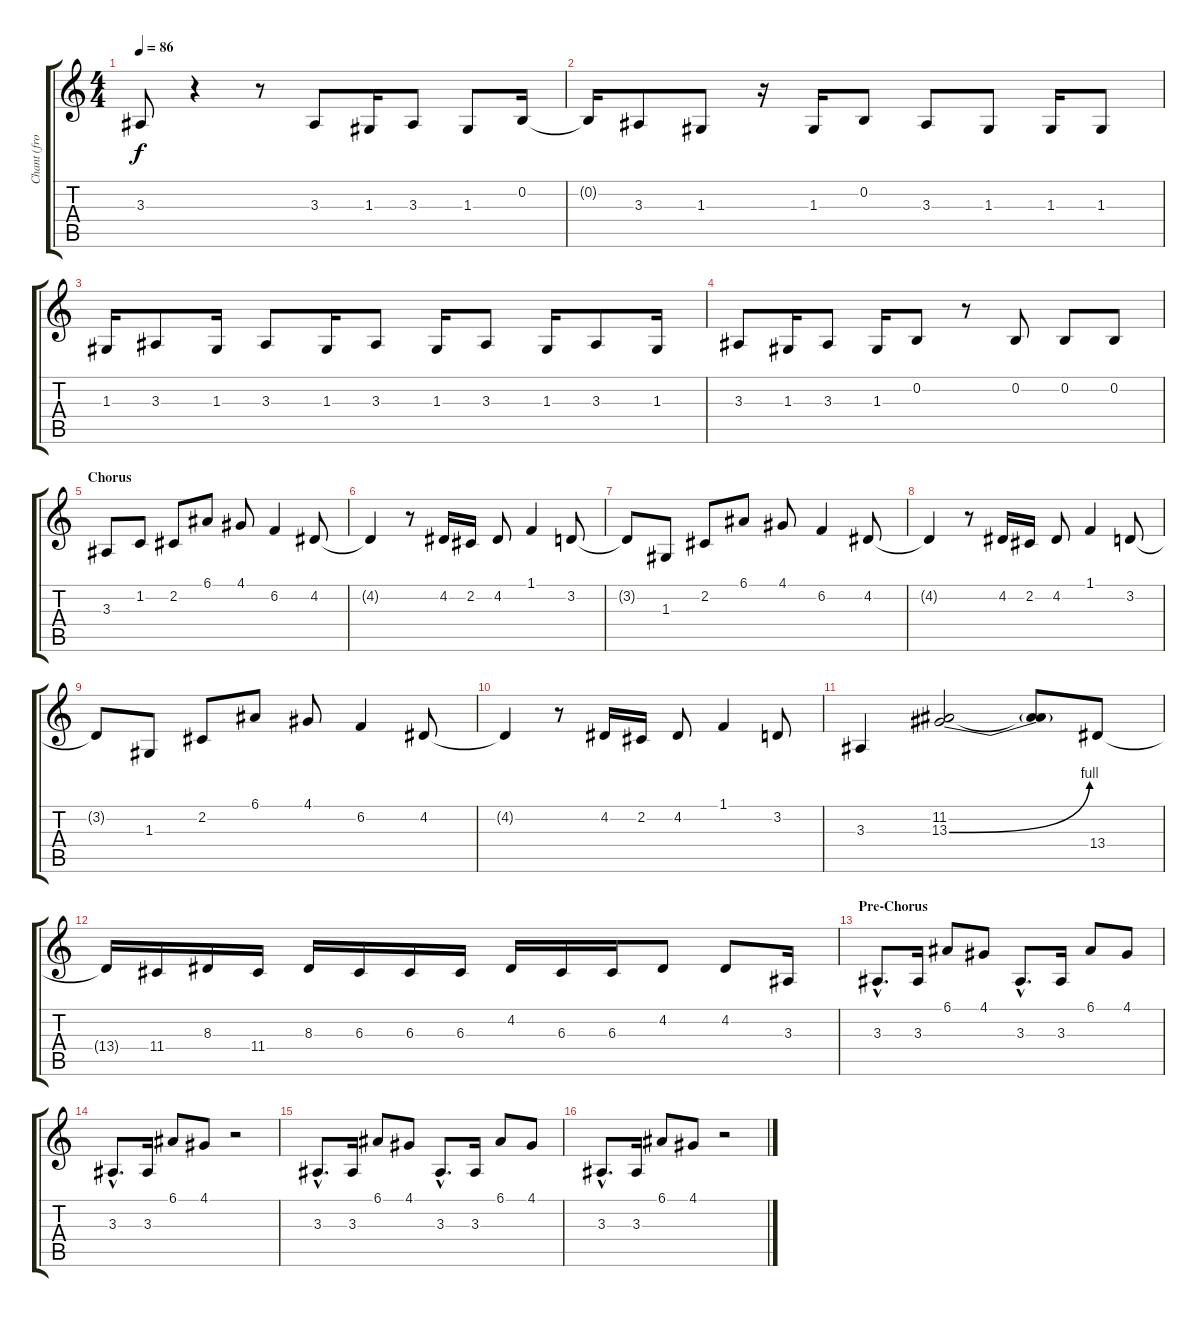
\track ("Chant (from MIDI)" "Chant (fro") {instrument trumpet}
\staff {score tabs}
\tuning (E4 B3 G3 D3 A2 E2) {hide}
\ts (4 4)
\tempo 86
\clef g2
\ks c
3.3{t}.8{dy f} r.4 r.8 3.3.8 1.3.16 3.3.8 1.3.8 0.2.16 |
0.2{t}.16 3.3.8 1.3.8 r.16 1.3.16 0.2.8 3.3.8 1.3.8 1.3.16 1.3.8 |
1.3.16 3.3.8 1.3.16 3.3.8 1.3.16 3.3.8 1.3.16 3.3.8 1.3.16 3.3.8 1.3.16 |
3.3.8 1.3.16 3.3.8 1.3.16 0.2.8 r.8 0.2.8 0.2.8 0.2.8 |
\section ("" "Chorus")
3.3.8 1.2.8 2.2.8 6.1.8 4.1.8 6.2.4 4.2.8 |
4.2{t}.4 r.8 4.2.16 2.2.16 4.2.8 1.1.4 3.2.8 |
3.2{t}.8 1.3.8 2.2.8 6.1.8 4.1.8 6.2.4 4.2.8 |
4.2{t}.4 r.8 4.2.16 2.2.16 4.2.8 1.1.4 3.2.8 |
3.2{t}.8 1.3.8 2.2.8 6.1.8 4.1.8 6.2.4 4.2.8 |
4.2{t}.4 r.8 4.2.16 2.2.16 4.2.8 1.1.4 3.2.8 |
3.3.4 (11.2 13.3{be (bend 0 0 60 4)}).2 (11.2{t} 13.3{t}).8 13.4.8 |
13.4{t}.16 11.4.16 8.3.16 11.4.16 8.3.16 6.3.16 6.3.16 6.3.16 4.2.16 6.3.16 6.3.16 4.2.8 4.2.8 3.3.16 |
\section ("" "Pre-Chorus")
3.3{hac}.8{d} 3.3.16 6.1.8 4.1.8 3.3{hac}.8{d} 3.3.16 6.1.8 4.1.8 |
3.3{hac}.8{d} 3.3.16 6.1.8 4.1.8 r.2 |
3.3{hac}.8{d} 3.3.16 6.1.8 4.1.8 3.3{hac}.8{d} 3.3.16 6.1.8 4.1.8 |
3.3{hac}.8{d} 3.3.16 6.1.8 4.1.8 r.2
